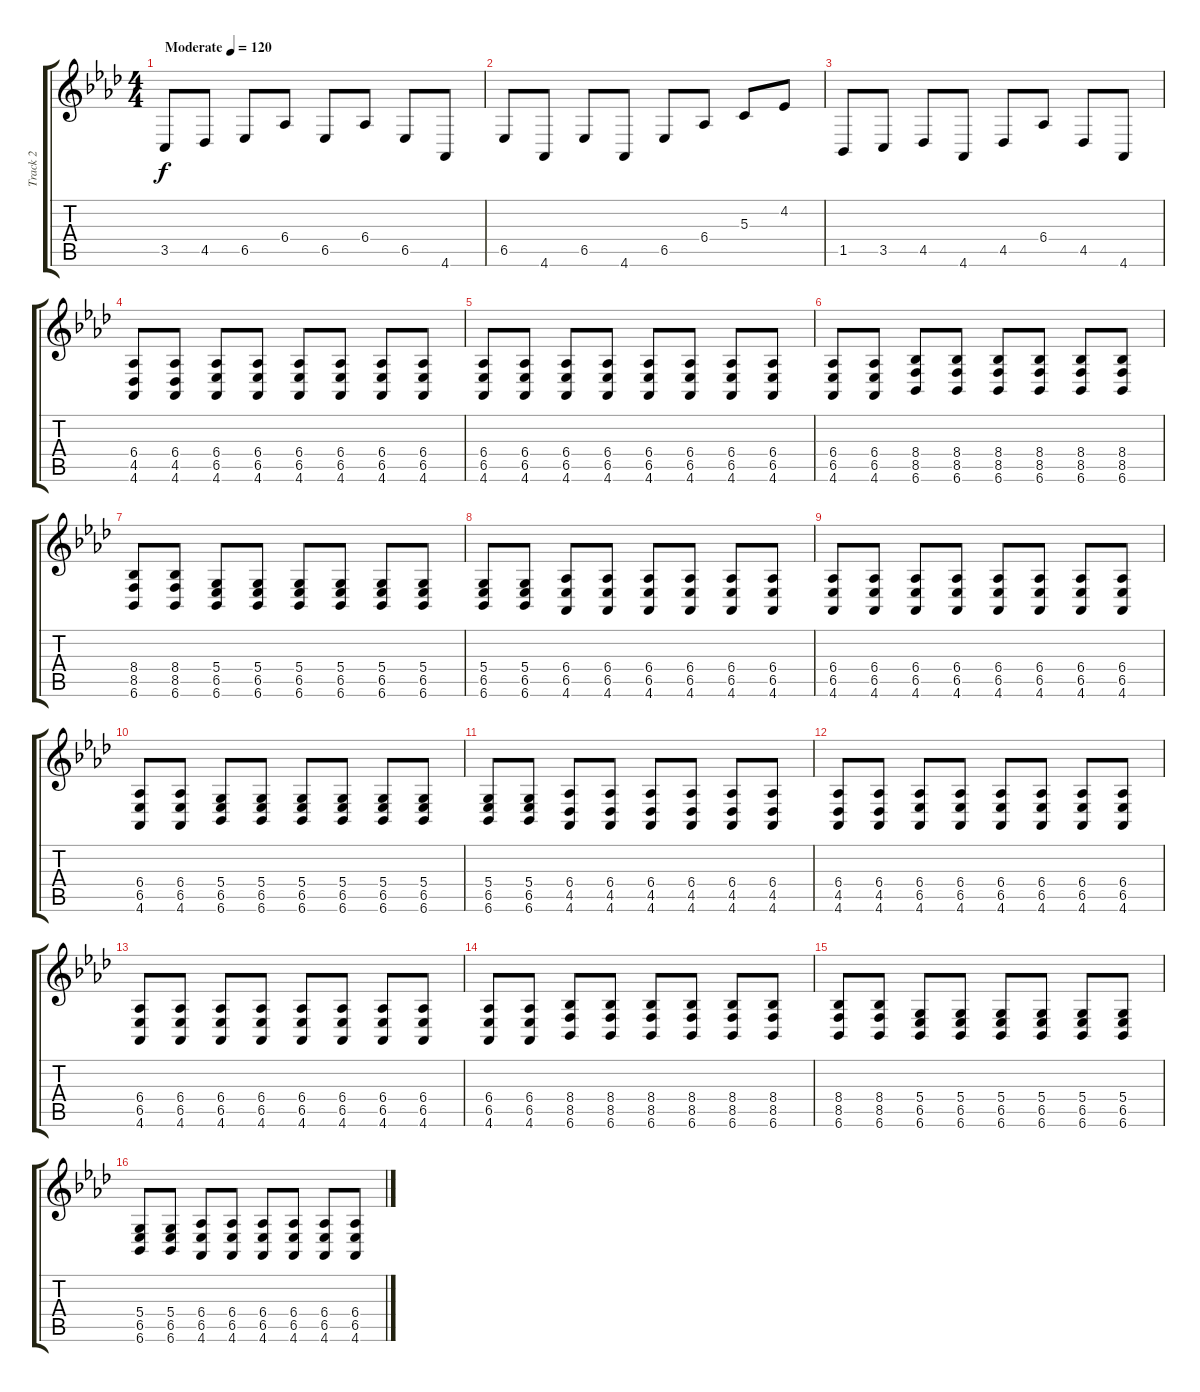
\track ("Track 2" "Track 2") {instrument acousticgrandpiano}
\staff {score tabs}
\tuning (E4 B3 G3 D3 A2 E2) {hide}
\ts (4 4)
\tempo (120 "Moderate")
\clef g2
\ks ab
3.5.8{dy f instrument acousticgrandpiano} 4.5.8 6.5.8 6.4.8 6.5.8 6.4.8 6.5.8 4.6.8 |
6.5.8 4.6.8 6.5.8 4.6.8 6.5.8 6.4.8 5.3.8 4.2.8 |
1.5.8 3.5.8 4.5.8 4.6.8 4.5.8 6.4.8 4.5.8 4.6.8 |
(6.4 4.5 4.6).8 (6.4 4.5 4.6).8 (6.4 6.5 4.6).8 (6.4 6.5 4.6).8 (6.4 6.5 4.6).8 (6.4 6.5 4.6).8 (6.4 6.5 4.6).8 (6.4 6.5 4.6).8 |
(6.4 6.5 4.6).8 (6.4 6.5 4.6).8 (6.4 6.5 4.6).8 (6.4 6.5 4.6).8 (6.4 6.5 4.6).8 (6.4 6.5 4.6).8 (6.4 6.5 4.6).8 (6.4 6.5 4.6).8 |
(6.4 6.5 4.6).8 (6.4 6.5 4.6).8 (8.4 8.5 6.6).8 (8.4 8.5 6.6).8 (8.4 8.5 6.6).8 (8.4 8.5 6.6).8 (8.4 8.5 6.6).8 (8.4 8.5 6.6).8 |
(8.4 8.5 6.6).8 (8.4 8.5 6.6).8 (5.4 6.5 6.6).8 (5.4 6.5 6.6).8 (5.4 6.5 6.6).8 (5.4 6.5 6.6).8 (5.4 6.5 6.6).8 (5.4 6.5 6.6).8 |
(5.4 6.5 6.6).8 (5.4 6.5 6.6).8 (6.4 6.5 4.6).8 (6.4 6.5 4.6).8 (6.4 6.5 4.6).8 (6.4 6.5 4.6).8 (6.4 6.5 4.6).8 (6.4 6.5 4.6).8 |
(6.4 6.5 4.6).8 (6.4 6.5 4.6).8 (6.4 6.5 4.6).8 (6.4 6.5 4.6).8 (6.4 6.5 4.6).8 (6.4 6.5 4.6).8 (6.4 6.5 4.6).8 (6.4 6.5 4.6).8 |
(6.4 6.5 4.6).8 (6.4 6.5 4.6).8 (5.4 6.5 6.6).8 (5.4 6.5 6.6).8 (5.4 6.5 6.6).8 (5.4 6.5 6.6).8 (5.4 6.5 6.6).8 (5.4 6.5 6.6).8 |
(5.4 6.5 6.6).8 (5.4 6.5 6.6).8 (6.4 4.5 4.6).8 (6.4 4.5 4.6).8 (6.4 4.5 4.6).8 (6.4 4.5 4.6).8 (6.4 4.5 4.6).8 (6.4 4.5 4.6).8 |
(6.4 4.5 4.6).8 (6.4 4.5 4.6).8 (6.4 6.5 4.6).8 (6.4 6.5 4.6).8 (6.4 6.5 4.6).8 (6.4 6.5 4.6).8 (6.4 6.5 4.6).8 (6.4 6.5 4.6).8 |
(6.4 6.5 4.6).8 (6.4 6.5 4.6).8 (6.4 6.5 4.6).8 (6.4 6.5 4.6).8 (6.4 6.5 4.6).8 (6.4 6.5 4.6).8 (6.4 6.5 4.6).8 (6.4 6.5 4.6).8 |
(6.4 6.5 4.6).8 (6.4 6.5 4.6).8 (8.4 8.5 6.6).8 (8.4 8.5 6.6).8 (8.4 8.5 6.6).8 (8.4 8.5 6.6).8 (8.4 8.5 6.6).8 (8.4 8.5 6.6).8 |
(8.4 8.5 6.6).8 (8.4 8.5 6.6).8 (5.4 6.5 6.6).8 (5.4 6.5 6.6).8 (5.4 6.5 6.6).8 (5.4 6.5 6.6).8 (5.4 6.5 6.6).8 (5.4 6.5 6.6).8 |
(5.4 6.5 6.6).8 (5.4 6.5 6.6).8 (6.4 6.5 4.6).8 (6.4 6.5 4.6).8 (6.4 6.5 4.6).8 (6.4 6.5 4.6).8 (6.4 6.5 4.6).8 (6.4 6.5 4.6).8
